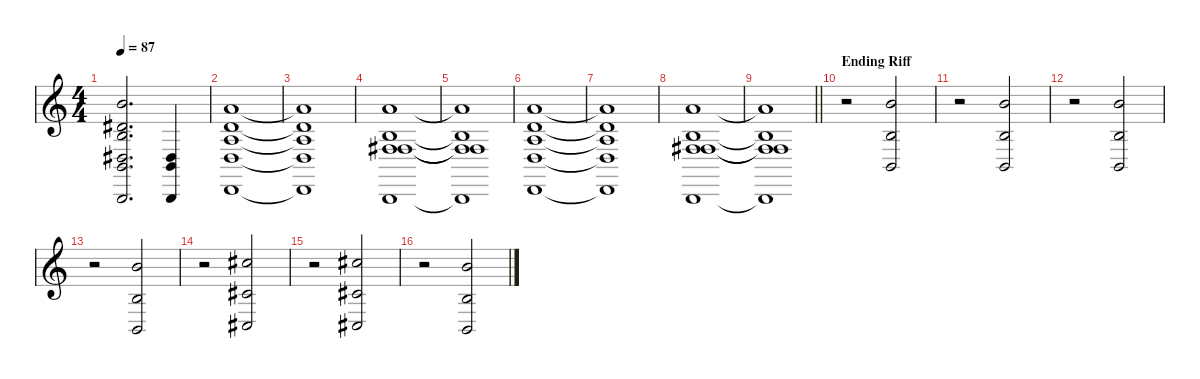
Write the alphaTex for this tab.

\defaultSystemsLayout 4
\hideDynamics
\bracketExtendMode nobrackets
\singleTrackTrackNamePolicy hidden
\multiTrackTrackNamePolicy hidden
\firstSystemTrackNameMode fullname
\otherSystemsTrackNameOrientation horizontal
\track ("Amb/vox" "vln.") {instrument stringensemble1}
\staff {score}
\tuning (Db4 A3 E3 A2 E2 A1)
\ts (4 4)
\tempo 87
\clef g2
\ks c
(10.1{t} 6.2{t acc #} 7.3{t} 6.4{t acc #} 7.5{t} 2.6{t}).2{d dy f beam Up} (6.4{acc #} 7.5 2.6).4{beam Up} |
(8.1 5.2 5.3 5.4 5.6).1{beam Up} |
(8.1{t} 5.2{t} 5.3{t} 5.4{t} 5.6{t}).1{beam Up} |
(8.1 2.2 2.3{acc #} 9.4{acc #} 2.6).1{beam Up} |
(8.1{t} 2.2{t} 2.3{t acc #} 9.4{t acc #} 2.6{t}).1{beam Up} |
(8.1 5.2 5.3 5.4 5.6).1{beam Up} |
(8.1{t} 5.2{t} 5.3{t} 5.4{t} 5.6{t}).1{beam Up} |
(8.1 2.2 2.3{acc #} 9.4{acc #} 2.6).1{beam Up} |
\barLineRight lightlight
(8.1{t} 2.2{t} 2.3{t acc #} 9.4{t acc #} 2.6{t}).1{beam Up} |
\section ("" "Ending Riff")
r.2{beam Down} (10.1 7.3 7.5).2{beam Up} |
r.2{beam Down} (10.1 7.3 7.5).2{beam Up} |
r.2{beam Down} (10.1 7.3 7.5).2{beam Up} |
r.2{beam Down} (10.1 7.3 7.5).2{beam Up} |
r.2{beam Down} (12.1{acc #} 9.3{acc #} 9.5{acc #}).2{beam Up} |
r.2{beam Down} (12.1{acc #} 9.3{acc #} 9.5{acc #}).2{beam Up} |
r.2{beam Down} (10.1 7.3 7.5).2{beam Up}
